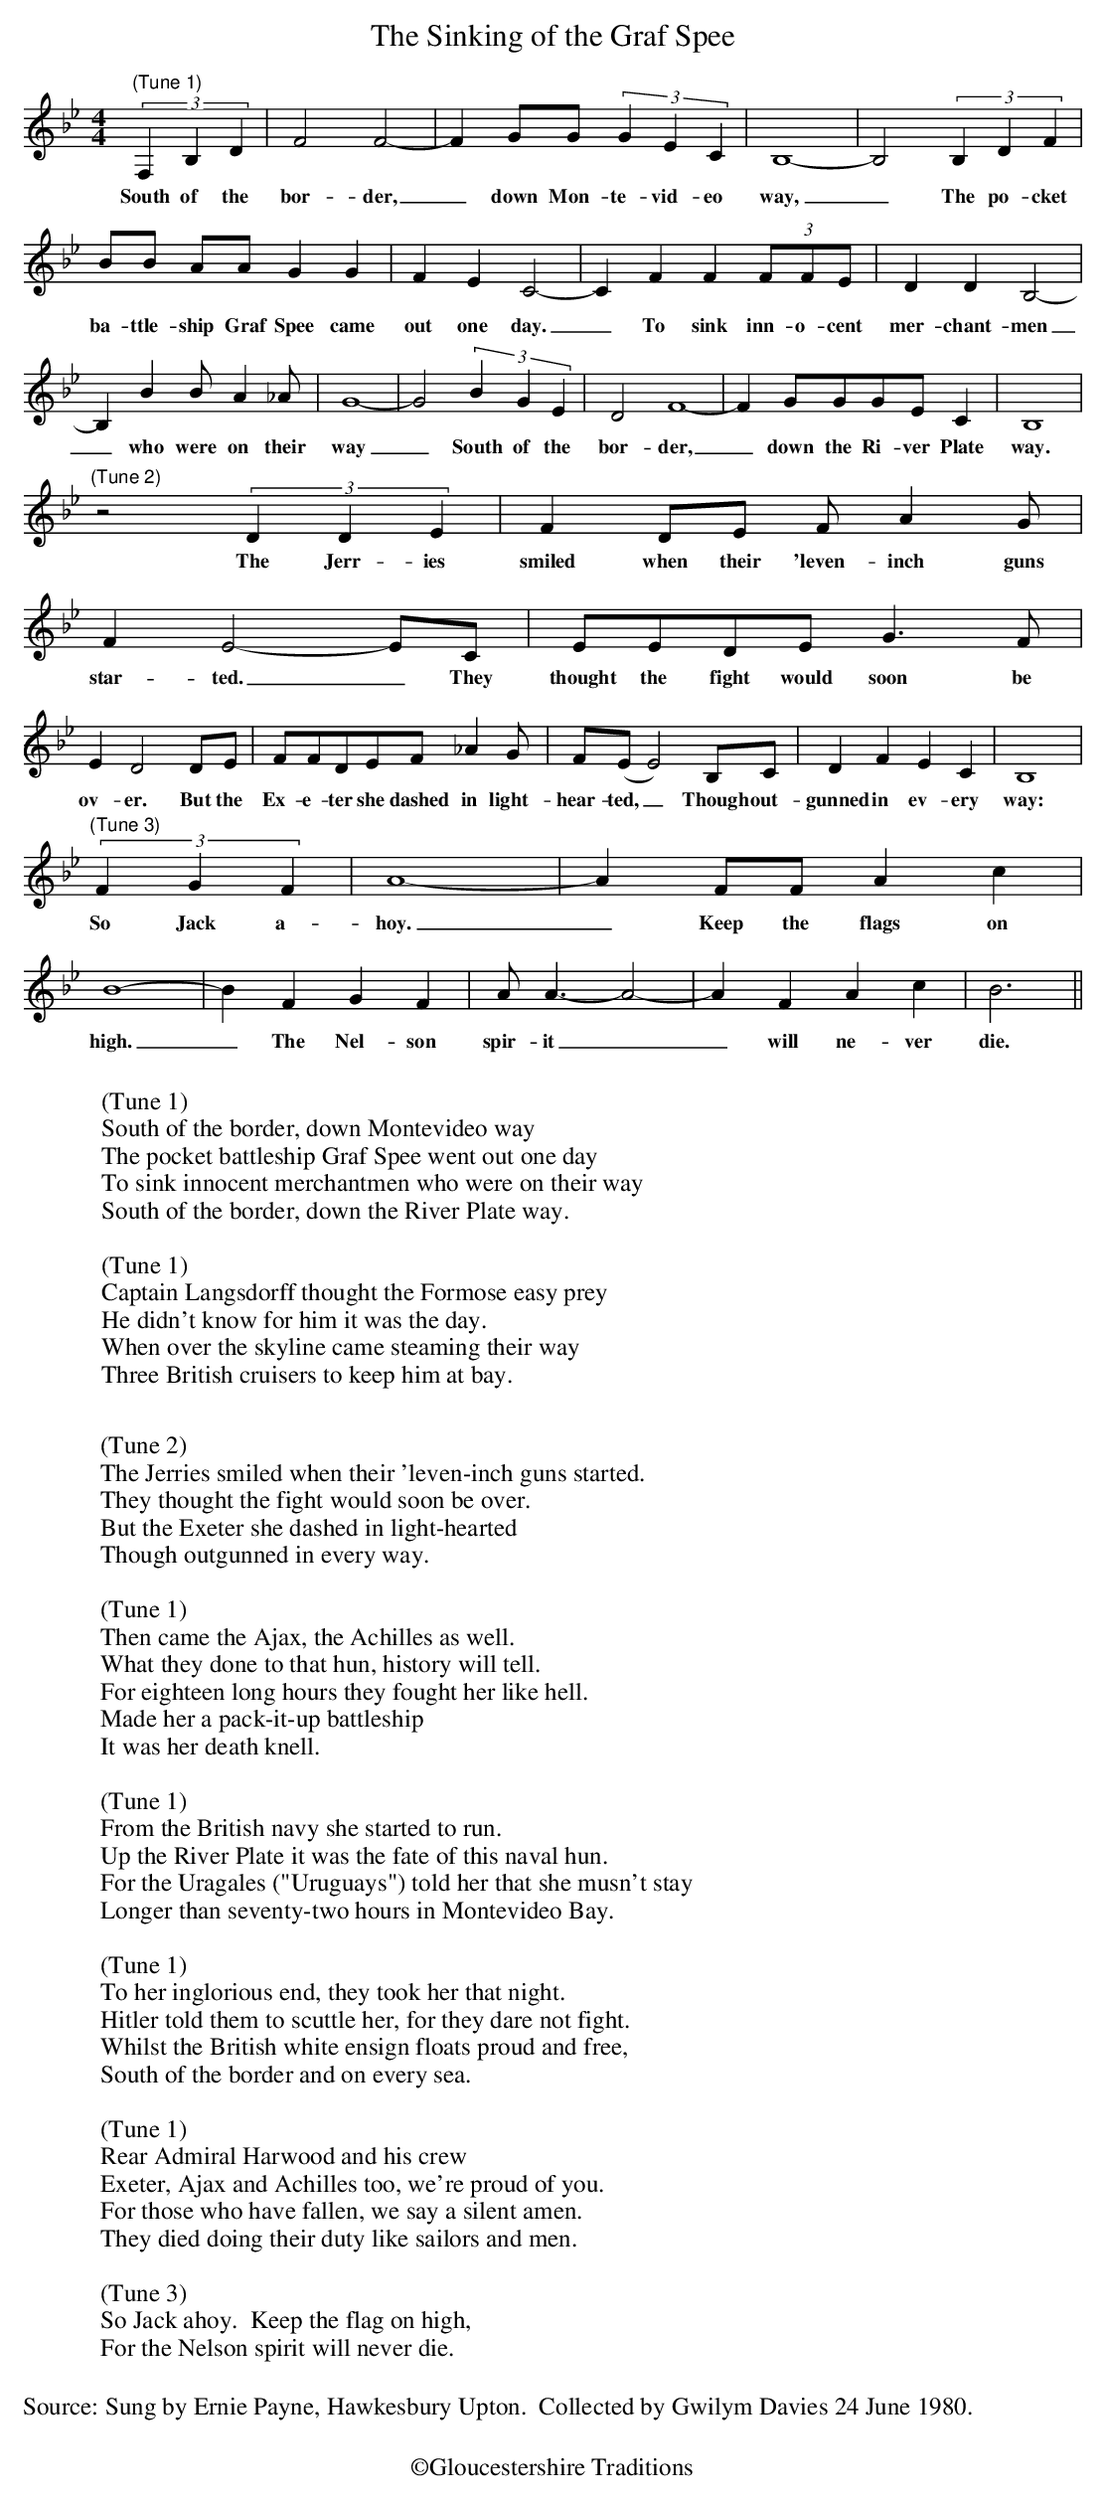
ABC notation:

X:1
T:The Sinking of the Graf Spee
M:4/4
L:1/4
K:Bbmaj clef=treble octave=0
"(Tune 1)"(3F,B,D|F2F2|-FG/2G/2(3GEC|B,4|-B,2 (3B,DF|
w:South of the bor- der,_ down Mon-te-vid-eo way,_ The po-cket
B/2B/2 A/2A/2GG|FEC2|-CFF(3F/2F/2E/2|D DB,2|
w:ba-ttle-ship Graf Spee came out one day._  To sink inn-o-cent mer-chant-men_
-B,BB/2A_A/|G4|-G2(3BGE|D2F4 |-F G/G/G/E/C|B,4|
w:_who were on their way_South of the bor-der,_ down the Ri-ver Plate way.
"(Tune 2)"z2(3DDE|FD/2E/2 F/2AG/2|FE2-E/2C/2|E/E/D/2E/2 G3/2 F/2|
w:The Jerr-ies smiled when their 'leven-inch guns star-ted._ They thought the fight would soon be
ED2D/2E/2|F/F/D/2E/2F/_AG/2|F/2(E/2E2)B,/2C/2|DFEC|B,4|
w:ov-er.  But the Ex-e-ter she dashed in light-hear-ted, _ Though out-gunned in ev-ery way:
"(Tune 3)" (3FGF|A4|-AF/2F/2Ac|B4|-BFGF|A<A-A2|-AFAc|B3||
w:So Jack a-hoy._  Keep the flags on high._ The Nel-son spir-it__will ne-ver die.
W:
W:(Tune 1)
W:South of the border, down Montevideo way
W:The pocket battleship Graf Spee went out one day
W:To sink innocent merchantmen who were on their way
W:South of the border, down the River Plate way.
W:
W:(Tune 1)
W:Captain Langsdorff thought the Formose easy prey
W:He didn't know for him it was the day.
W:When over the skyline came steaming their way
W:Three British cruisers to keep him at bay.
W:
W:(Tune 2)
W:The Jerries smiled when their 'leven-inch guns started.
W:They thought the fight would soon be over.
W:But the Exeter she dashed in light-hearted
W:Though outgunned in every way.
W:
W:(Tune 1)
W:Then came the Ajax, the Achilles as well.
W:What they done to that hun, history will tell.
W:For eighteen long hours they fought her like hell.
W:Made her a pack-it-up battleship
W:It was her death knell.
W:
W:(Tune 1)
W:From the British navy she started to run.
W:Up the River Plate it was the fate of this naval hun.
W:For the Uragales ("Uruguays") told her that she musn't stay
W:Longer than seventy-two hours in Montevideo Bay.
W:
W:(Tune 1)
W:To her inglorious end, they took her that night.
W:Hitler told them to scuttle her, for they dare not fight.
W:Whilst the British white ensign floats proud and free,
W:South of the border and on every sea.
W:
W:(Tune 1)
W:Rear Admiral Harwood and his crew
W:Exeter, Ajax and Achilles too, we're proud of you.
W:For those who have fallen, we say a silent amen.
W:They died doing their duty like sailors and men.
W:
W:(Tune 3)
W:So Jack ahoy.  Keep the flag on high,
W:For the Nelson spirit will never die.
W:
